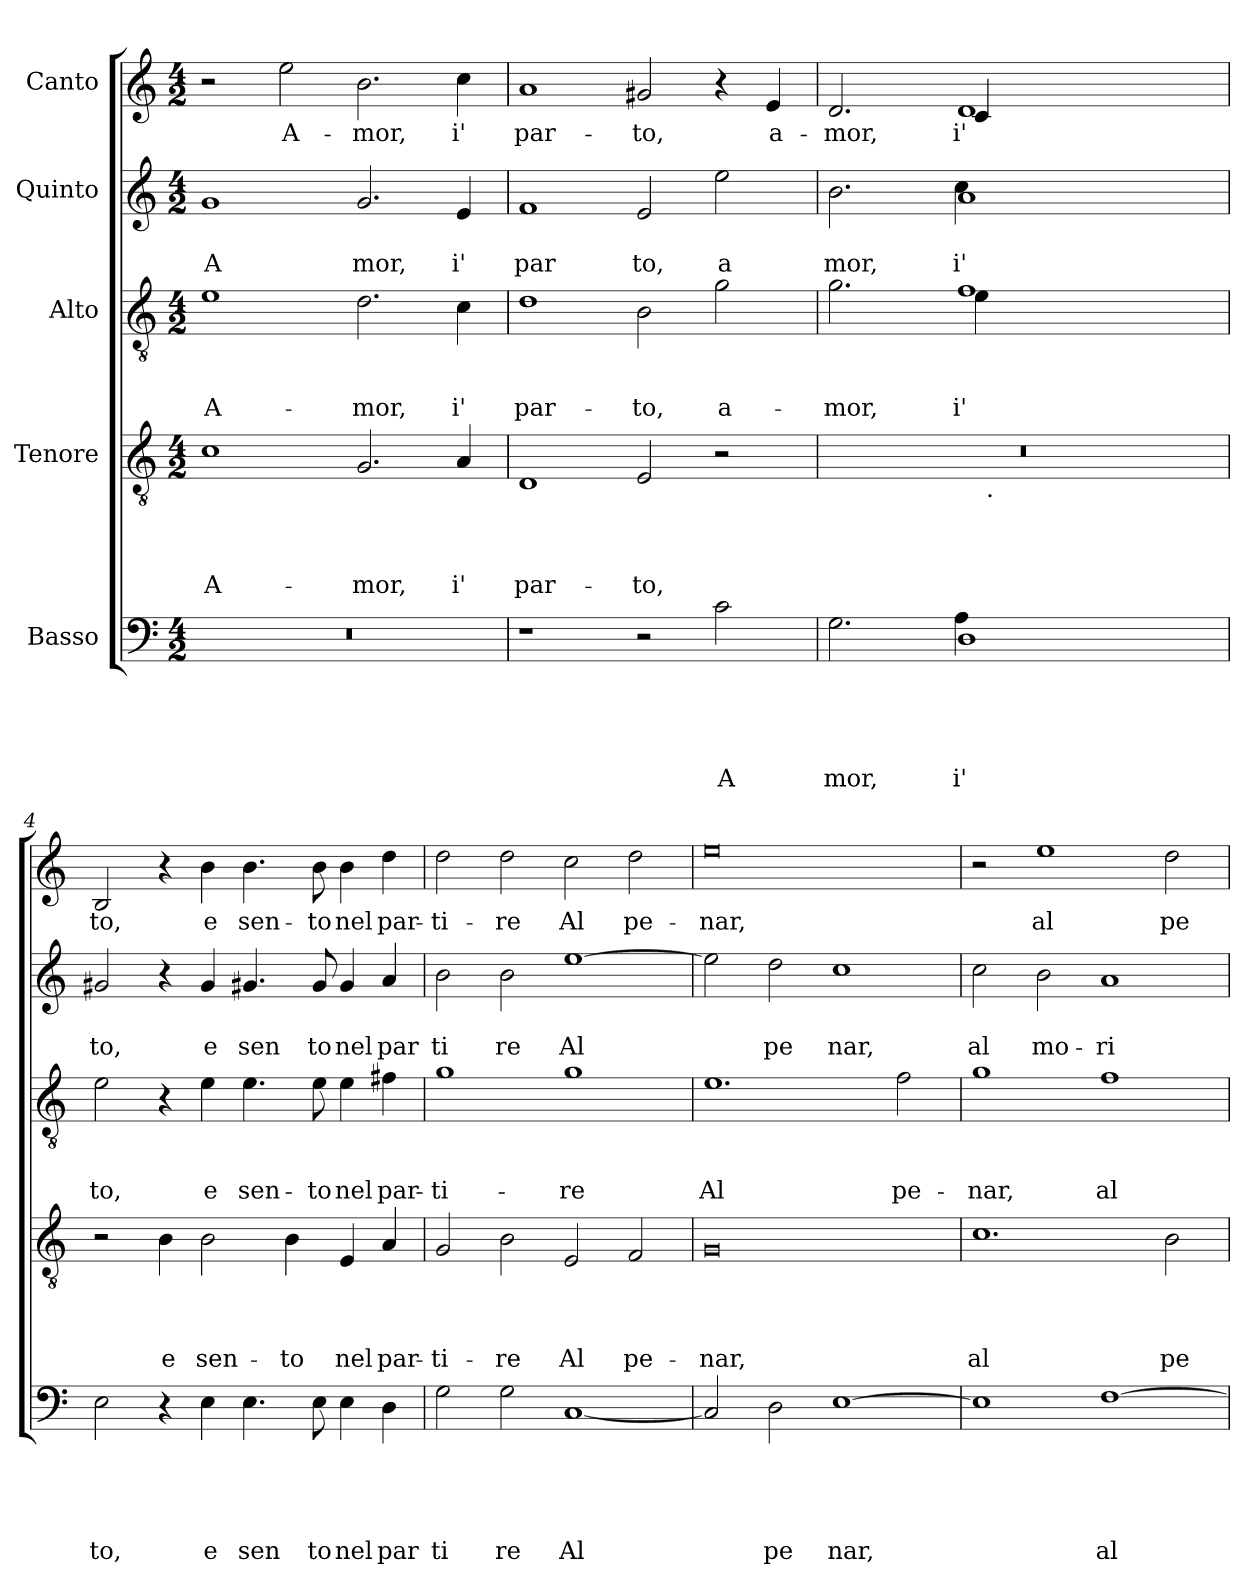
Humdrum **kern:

**kern	**text	**text	**text	**text	**text	**kern	**text	**text	**text	**text	**kern	**text	**text	**text	**kern	**text	**text	**kern	**text
*part5	*part5	*part5	*part5	*part5	*part5	*part4	*part4	*part4	*part4	*part4	*part3	*part3	*part3	*part3	*part2	*part2	*part2	*part1	*part1
*staff5	*staff5	*staff5	*staff5	*staff5	*staff5	*staff4	*staff4	*staff4	*staff4	*staff4	*staff3	*staff3	*staff3	*staff3	*staff2	*staff2	*staff2	*staff1	*staff1
*I"Basso	*	*	*	*	*	*I"Tenore	*	*	*	*	*I"Alto	*	*	*	*I"Quinto	*	*	*I"Canto	*
*clefF4	*	*	*	*	*	*clefGv2	*	*	*	*	*clefGv2	*	*	*	*clefG2	*	*	*clefG2	*
*k[]	*	*	*	*	*	*k[]	*	*	*	*	*k[]	*	*	*	*k[]	*	*	*k[]	*
*C:	*	*	*	*	*	*C:	*	*	*	*	*C:	*	*	*	*C:	*	*	*C:	*
*M4/2	*	*	*	*	*	*M4/2	*	*	*	*	*M4/2	*	*	*	*M4/2	*	*	*M4/2	*
=1	=1	=1	=1	=1	=1	=1	=1	=1	=1	=1	=1	=1	=1	=1	=1	=1	=1	=1	=1
!	!	!	!	!	!	!	!	!	!	!LO:LY:b	!	!	!	!LO:LY:b	!	!	!LO:LY:b	!	!
0r	.	.	.	.	.	1c	.	.	.	A-	1e	.	.	A-	1g	.	A	2r	.
!	!	!	!	!	!	!	!	!	!	!	!	!	!	!	!	!	!	!	!LO:LY:b
.	.	.	.	.	.	.	.	.	.	.	.	.	.	.	.	.	.	2ee\	A-
!	!	!	!	!	!	!	!	!	!	!LO:LY:b	!	!	!	!LO:LY:b	!	!	!LO:LY:b	!	!LO:LY:b
.	.	.	.	.	.	2.G/	.	.	.	-mor,	2.d\	.	.	-mor,	2.g/	.	mor,	2.b\	-mor,
!	!	!	!	!	!	!	!	!	!	!LO:LY:b	!	!	!	!LO:LY:b	!	!	!LO:LY:b	!	!LO:LY:b
.	.	.	.	.	.	4A/	.	.	.	i'	4c\	.	.	i'	4e/	.	i'	4cc\	i'
=2	=2	=2	=2	=2	=2	=2	=2	=2	=2	=2	=2	=2	=2	=2	=2	=2	=2	=2	=2
!	!	!	!	!	!	!	!	!	!	!LO:LY:b	!	!	!	!LO:LY:b	!	!	!LO:LY:b	!	!LO:LY:b
1r	.	.	.	.	.	1D	.	.	.	par-	1d	.	.	par-	1f	.	par	1a	par-
!	!	!	!	!	!	!	!	!	!	!LO:LY:b	!	!	!	!LO:LY:b	!	!	!LO:LY:b	!	!LO:LY:b
2r	.	.	.	.	.	2E/	.	.	.	-to,	2B\	.	.	-to,	2e/	.	to,	2g#X/	-to,
!	!	!	!	!	!LO:LY:b	!	!	!	!	!	!	!	!	!LO:LY:b	!	!	!LO:LY:b	!	!
2c\	.	.	.	.	A	2r	.	.	.	.	2g\	.	.	a-	2ee\	.	a	4r	.
!	!	!	!	!	!	!	!	!	!	!	!	!	!	!	!	!	!	!	!LO:LY:b
.	.	.	.	.	.	.	.	.	.	.	.	.	.	.	.	.	.	4e/	a-
=3	=3	=3	=3	=3	=3	=3	=3	=3	=3	=3	=3	=3	=3	=3	=3	=3	=3	=3	=3
!	!	!	!	!	!LO:LY:b	!	!	!	!	!	!	!	!	!LO:LY:b	!	!	!LO:LY:b	!	!LO:LY:b
*^	*	*	*	*	*	*^	*	*	*	*	*^	*	*	*	*^	*	*	*^	*
2.G\	2.ryy	.	.	.	.	mor,	0r	2ryy	.	.	.	.	2.g\	2.ryy	.	.	-mor,	2.b\	2.ryy	.	mor,	2.d/	2.ryy	-mor,
.	.	.	.	.	.	.	.	4ryy	.	.	.	.	.	.	.	.	.	.	.	.	.	.	.	.
!	!	!	!	!	!	!LO:LY:b	!	!	!	!	!	!	!	!	!	!	!	!	!	!	!	!	!	!
!	!	!	!	!	!	!LO:LY:b	!	!	!	!	!	!	!	!	!	!	!LO:LY:b	!	!	!	!	!	!	!
!	!	!	!	!	!	!	!	!	!	!	!	!	!	!	!	!	!LO:LY:b	!	!	!	!LO:LY:b	!	!	!
!	!	!	!	!	!	!	!	!	!	!	!	!	!	!	!	!	!	!	!	!	!LO:LY:b	!	!	!LO:LY:b
!	!	!	!	!	!	!	!	!	!	!	!	!	!	!	!	!	!	!	!	!	!	!	!	!LO:LY:b
1D	4A\	.	.	.	.	i'	.	16.ryy	.	.	.	.	1f	4e\	.	.	-i'	1a	4cc\	.	i'	1d	4c/	-i'
!	!	!	!	!	!	!	!	!LO:TX:b:t=.	!	!	!	!	!	!	!	!	!	!	!	!	!	!	!	!
.	.	.	.	.	.	.	.	1ryy	.	.	.	.	.	.	.	.	.	.	.	.	.	.	.	.
.	4ryy	.	.	.	.	.	.	.	.	.	.	.	.	4ryy	.	.	.	.	4ryy	.	.	.	4ryy	.
.	2.ryy	.	.	.	.	.	.	.	.	.	.	.	.	2.ryy	.	.	.	.	2.ryy	.	.	.	2.ryy	.
4ryy	.	.	.	.	.	.	.	.	.	.	.	.	4ryy	.	.	.	.	4ryy	.	.	.	4ryy	.	.
.	.	.	.	.	.	.	.	8ryy	.	.	.	.	.	.	.	.	.	.	.	.	.	.	.	.
.	.	.	.	.	.	.	.	32ryy	.	.	.	.	.	.	.	.	.	.	.	.	.	.	.	.
=4	=4	=4	=4	=4	=4	=4	=4	=4	=4	=4	=4	=4	=4	=4	=4	=4	=4	=4	=4	=4	=4	=4	=4	=4
!	!	!	!	!	!	!LO:LY:b	!	!	!	!	!	!	!	!	!	!	!LO:LY:b	!	!	!	!LO:LY:b	!	!	!LO:LY:b
*v	*v	*	*	*	*	*	*	*	*	*	*	*	*v	*v	*	*	*	*v	*v	*	*	*v	*v	*
*	*	*	*	*	*	*v	*v	*	*	*	*	*	*	*	*	*	*	*	*	*
2E\	.	.	.	.	to,	2r	.	.	.	.	2e\	.	.	to,	2g#X/	.	to,	2B/	to,
!	!	!	!	!	!	!	!	!	!	!LO:LY:b	!	!	!	!	!	!	!	!	!
4r	.	.	.	.	.	4B\	.	.	.	e	4r	.	.	.	4r	.	.	4r	.
!	!	!	!	!	!LO:LY:b	!	!	!	!	!LO:LY:b	!	!	!	!LO:LY:b	!	!	!LO:LY:b	!	!LO:LY:b
4E\	.	.	.	.	e	2B\	.	.	.	sen-	4e\	.	.	e	4g#/	.	e	4b\	e
!	!	!	!	!	!LO:LY:b	!	!	!	!	!	!	!	!	!LO:LY:b	!	!	!LO:LY:b	!	!LO:LY:b
4.E\	.	.	.	.	sen	.	.	.	.	.	4.e\	.	.	sen-	4.g#X/	.	sen	4.b\	sen-
!	!	!	!	!	!	!	!	!	!	!LO:LY:b	!	!	!	!	!	!	!	!	!
.	.	.	.	.	.	4B\	.	.	.	-to	.	.	.	.	.	.	.	.	.
!	!	!	!	!	!LO:LY:b	!	!	!	!	!	!	!	!	!LO:LY:b	!	!	!LO:LY:b	!	!LO:LY:b
8E\	.	.	.	.	to	.	.	.	.	.	8e\	.	.	-to	8g#/	.	to	8b\	-to
!	!	!	!	!	!LO:LY:b	!	!	!	!	!LO:LY:b	!	!	!	!LO:LY:b	!	!	!LO:LY:b	!	!LO:LY:b
4E\	.	.	.	.	nel	4E/	.	.	.	nel	4e\	.	.	nel	4g#/	.	nel	4b\	nel
!	!	!	!	!	!LO:LY:b	!	!	!	!	!LO:LY:b	!	!	!	!LO:LY:b	!	!	!LO:LY:b	!	!LO:LY:b
4D\	.	.	.	.	par	4A/	.	.	.	par-	4f#X\	.	.	par-	4a/	.	par	4dd\	par-
=5	=5	=5	=5	=5	=5	=5	=5	=5	=5	=5	=5	=5	=5	=5	=5	=5	=5	=5	=5
!	!	!	!	!	!LO:LY:b	!	!	!	!	!LO:LY:b	!	!	!	!LO:LY:b	!	!	!LO:LY:b	!	!LO:LY:b
2G\	.	.	.	.	ti	2G/	.	.	.	-ti-	1g	.	.	-ti-	2b\	.	ti	2dd>\	-ti-
!	!	!	!	!	!LO:LY:b	!	!	!	!	!LO:LY:b	!	!	!	!	!	!	!LO:LY:b	!	!LO:LY:b
2G\	.	.	.	.	re	2B\	.	.	.	-re	.	.	.	.	2b\	.	re	2dd\	-re
!	!	!	!	!	!LO:LY:b	!	!	!	!	!LO:LY:b	!	!	!	!LO:LY:b	!	!	!LO:LY:b	!	!LO:LY:b
[<1C	.	.	.	.	Al	2E/	.	.	.	Al	1g	.	.	-re	[>1ee	.	Al	2cc\	Al
!	!	!	!	!	!	!	!	!	!	!LO:LY:b	!	!	!	!	!	!	!	!	!LO:LY:b
.	.	.	.	.	.	2F/	.	.	.	pe-	.	.	.	.	.	.	.	2dd\	pe-
=6	=6	=6	=6	=6	=6	=6	=6	=6	=6	=6	=6	=6	=6	=6	=6	=6	=6	=6	=6
!	!	!	!	!	!	!	!	!	!	!LO:LY:b	!	!	!	!LO:LY:b	!	!	!	!	!LO:LY:b
2C/]	.	.	.	.	.	0G	.	.	.	-nar,	1.e	.	.	Al	2ee\]	.	.	0ee	-nar,
!	!	!	!	!	!LO:LY:b	!	!	!	!	!	!	!	!	!	!	!	!LO:LY:b	!	!
2D\	.	.	.	.	pe	.	.	.	.	.	.	.	.	.	2dd\	.	pe	.	.
!	!	!	!	!	!LO:LY:b	!	!	!	!	!	!	!	!	!	!	!	!LO:LY:b	!	!
[<1E	.	.	.	.	nar,	.	.	.	.	.	.	.	.	.	1cc	.	nar,	.	.
!	!	!	!	!	!	!	!	!	!	!	!	!	!	!LO:LY:b	!	!	!	!	!
.	.	.	.	.	.	.	.	.	.	.	2f\	.	.	pe-	.	.	.	.	.
!!LO:LB:g=z
=7	=7	=7	=7	=7	=7	=7	=7	=7	=7	=7	=7	=7	=7	=7	=7	=7	=7	=7	=7
!	!	!	!	!	!	!	!	!	!	!LO:LY:b	!	!	!	!LO:LY:b	!	!	!LO:LY:b	!	!
1E]	.	.	.	.	.	1.c	.	.	.	al	1g	.	.	-nar,	2cc\	.	al	2r	.
!	!	!	!	!	!	!	!	!	!	!	!	!	!	!	!	!	!LO:LY:b	!	!LO:LY:b
.	.	.	.	.	.	.	.	.	.	.	.	.	.	.	2b\	.	mo-	1ee	al
!	!	!	!	!	!LO:LY:b	!	!	!	!	!	!	!	!	!LO:LY:b	!	!	!LO:LY:b	!	!
[>1F	.	.	.	.	al	.	.	.	.	.	1f	.	.	al	1a	.	-ri-	.	.
!	!	!	!	!	!	!	!	!	!	!LO:LY:b	!	!	!	!	!	!	!	!	!LO:LY:b
.	.	.	.	.	.	2B\	.	.	.	pe	.	.	.	.	.	.	.	2dd\	pe
=	=	=	=	=	=	=	=	=	=	=	=	=	=	=	=	=	=	=	=
*-	*-	*-	*-	*-	*-	*-	*-	*-	*-	*-	*-	*-	*-	*-	*-	*-	*-	*-	*-
